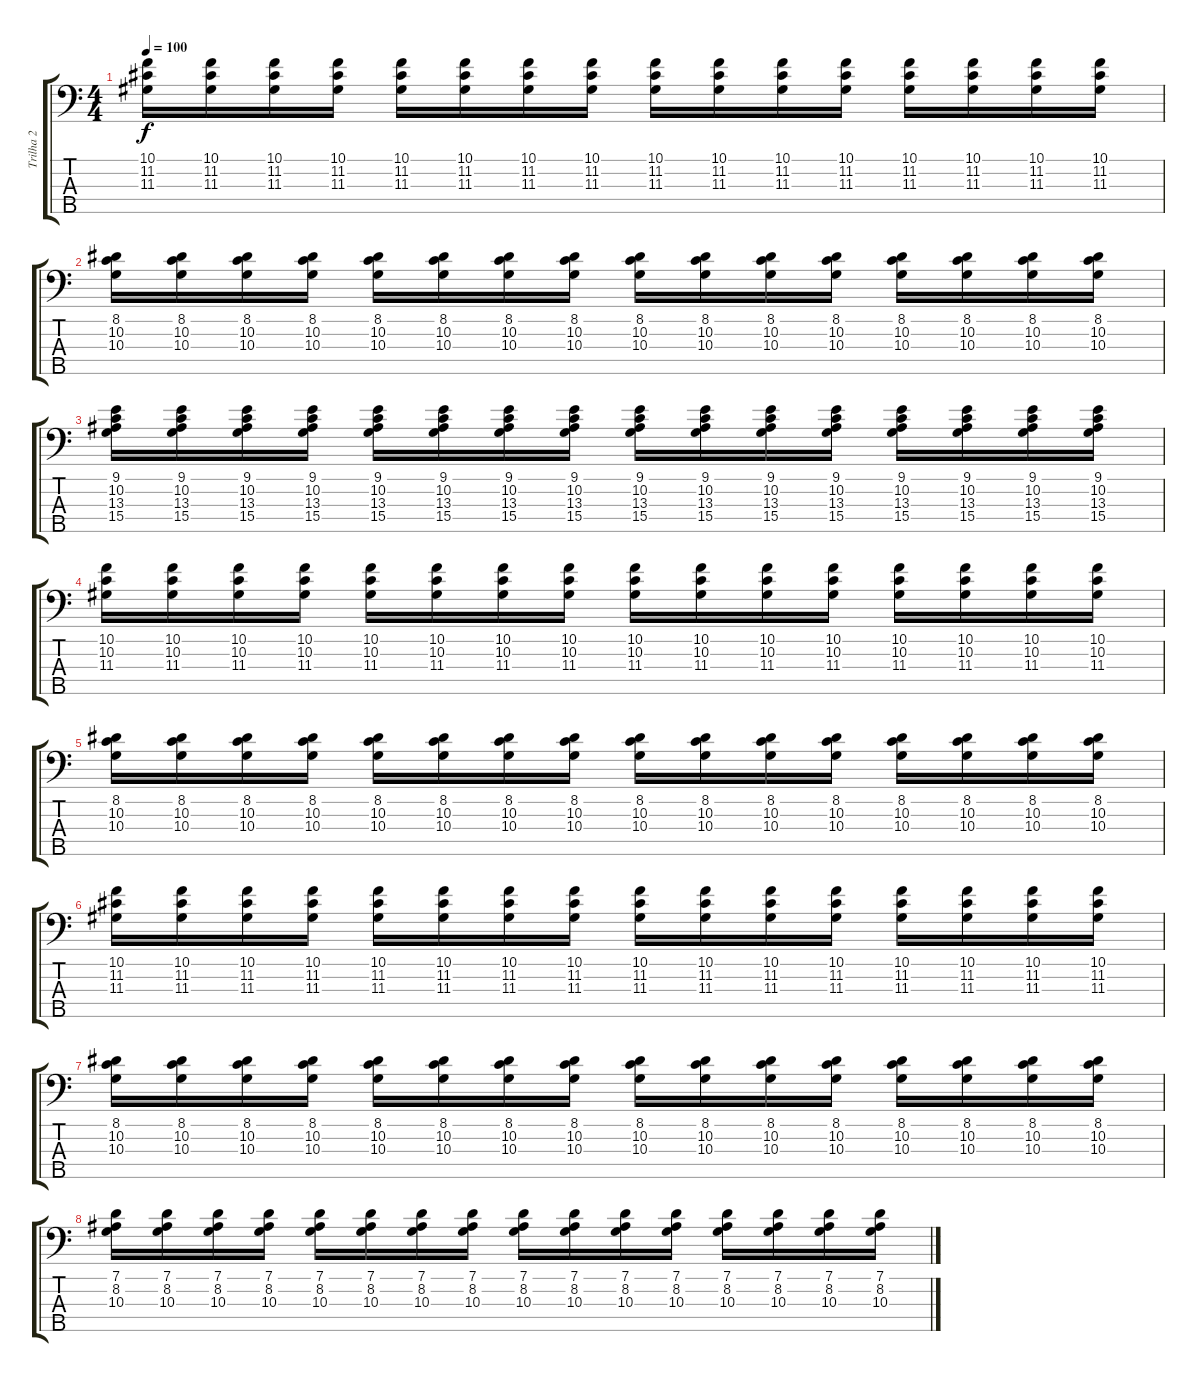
\track ("Trilha 2" "Trilha 2") {instrument distortionguitar}
\staff {score tabs}
\tuning (G2 D2 A1 E1 B0) {hide}
\ts (4 4)
\tempo 100
\clef f4
\ks c
(10.1 11.2 11.3).16{dy f} (10.1 11.2 11.3).16 (10.1 11.2 11.3).16 (10.1 11.2 11.3).16 (10.1 11.2 11.3).16 (10.1 11.2 11.3).16 (10.1 11.2 11.3).16 (10.1 11.2 11.3).16 (10.1 11.2 11.3).16 (10.1 11.2 11.3).16 (10.1 11.2 11.3).16 (10.1 11.2 11.3).16 (10.1 11.2 11.3).16 (10.1 11.2 11.3).16 (10.1 11.2 11.3).16 (10.1 11.2 11.3).16 |
(8.1 10.2 10.3).16 (8.1 10.2 10.3).16 (8.1 10.2 10.3).16 (8.1 10.2 10.3).16 (8.1 10.2 10.3).16 (8.1 10.2 10.3).16 (8.1 10.2 10.3).16 (8.1 10.2 10.3).16 (8.1 10.2 10.3).16 (8.1 10.2 10.3).16 (8.1 10.2 10.3).16 (8.1 10.2 10.3).16 (8.1 10.2 10.3).16 (8.1 10.2 10.3).16 (8.1 10.2 10.3).16 (8.1 10.2 10.3).16 |
(9.1 10.2 13.3 15.4).16 (9.1 10.2 13.3 15.4).16 (9.1 10.2 13.3 15.4).16 (9.1 10.2 13.3 15.4).16 (9.1 10.2 13.3 15.4).16 (9.1 10.2 13.3 15.4).16 (9.1 10.2 13.3 15.4).16 (9.1 10.2 13.3 15.4).16 (9.1 10.2 13.3 15.4).16 (9.1 10.2 13.3 15.4).16 (9.1 10.2 13.3 15.4).16 (9.1 10.2 13.3 15.4).16 (9.1 10.2 13.3 15.4).16 (9.1 10.2 13.3 15.4).16 (9.1 10.2 13.3 15.4).16 (9.1 10.2 13.3 15.4).16 |
(10.1 10.2 11.3).16 (10.1 10.2 11.3).16 (10.1 10.2 11.3).16 (10.1 10.2 11.3).16 (10.1 10.2 11.3).16 (10.1 10.2 11.3).16 (10.1 10.2 11.3).16 (10.1 10.2 11.3).16 (10.1 10.2 11.3).16 (10.1 10.2 11.3).16 (10.1 10.2 11.3).16 (10.1 10.2 11.3).16 (10.1 10.2 11.3).16 (10.1 10.2 11.3).16 (10.1 10.2 11.3).16 (10.1 10.2 11.3).16 |
(8.1 10.2 10.3).16 (8.1 10.2 10.3).16 (8.1 10.2 10.3).16 (8.1 10.2 10.3).16 (8.1 10.2 10.3).16 (8.1 10.2 10.3).16 (8.1 10.2 10.3).16 (8.1 10.2 10.3).16 (8.1 10.2 10.3).16 (8.1 10.2 10.3).16 (8.1 10.2 10.3).16 (8.1 10.2 10.3).16 (8.1 10.2 10.3).16 (8.1 10.2 10.3).16 (8.1 10.2 10.3).16 (8.1 10.2 10.3).16 |
(10.1 11.2 11.3).16 (10.1 11.2 11.3).16 (10.1 11.2 11.3).16 (10.1 11.2 11.3).16 (10.1 11.2 11.3).16 (10.1 11.2 11.3).16 (10.1 11.2 11.3).16 (10.1 11.2 11.3).16 (10.1 11.2 11.3).16 (10.1 11.2 11.3).16 (10.1 11.2 11.3).16 (10.1 11.2 11.3).16 (10.1 11.2 11.3).16 (10.1 11.2 11.3).16 (10.1 11.2 11.3).16 (10.1 11.2 11.3).16 |
(8.1 10.2 10.3).16 (8.1 10.2 10.3).16 (8.1 10.2 10.3).16 (8.1 10.2 10.3).16 (8.1 10.2 10.3).16 (8.1 10.2 10.3).16 (8.1 10.2 10.3).16 (8.1 10.2 10.3).16 (8.1 10.2 10.3).16 (8.1 10.2 10.3).16 (8.1 10.2 10.3).16 (8.1 10.2 10.3).16 (8.1 10.2 10.3).16 (8.1 10.2 10.3).16 (8.1 10.2 10.3).16 (8.1 10.2 10.3).16 |
(7.1 8.2 10.3).16 (7.1 8.2 10.3).16 (7.1 8.2 10.3).16 (7.1 8.2 10.3).16 (7.1 8.2 10.3).16 (7.1 8.2 10.3).16 (7.1 8.2 10.3).16 (7.1 8.2 10.3).16 (7.1 8.2 10.3).16 (7.1 8.2 10.3).16 (7.1 8.2 10.3).16 (7.1 8.2 10.3).16 (7.1 8.2 10.3).16 (7.1 8.2 10.3).16 (7.1 8.2 10.3).16 (7.1 8.2 10.3).16
